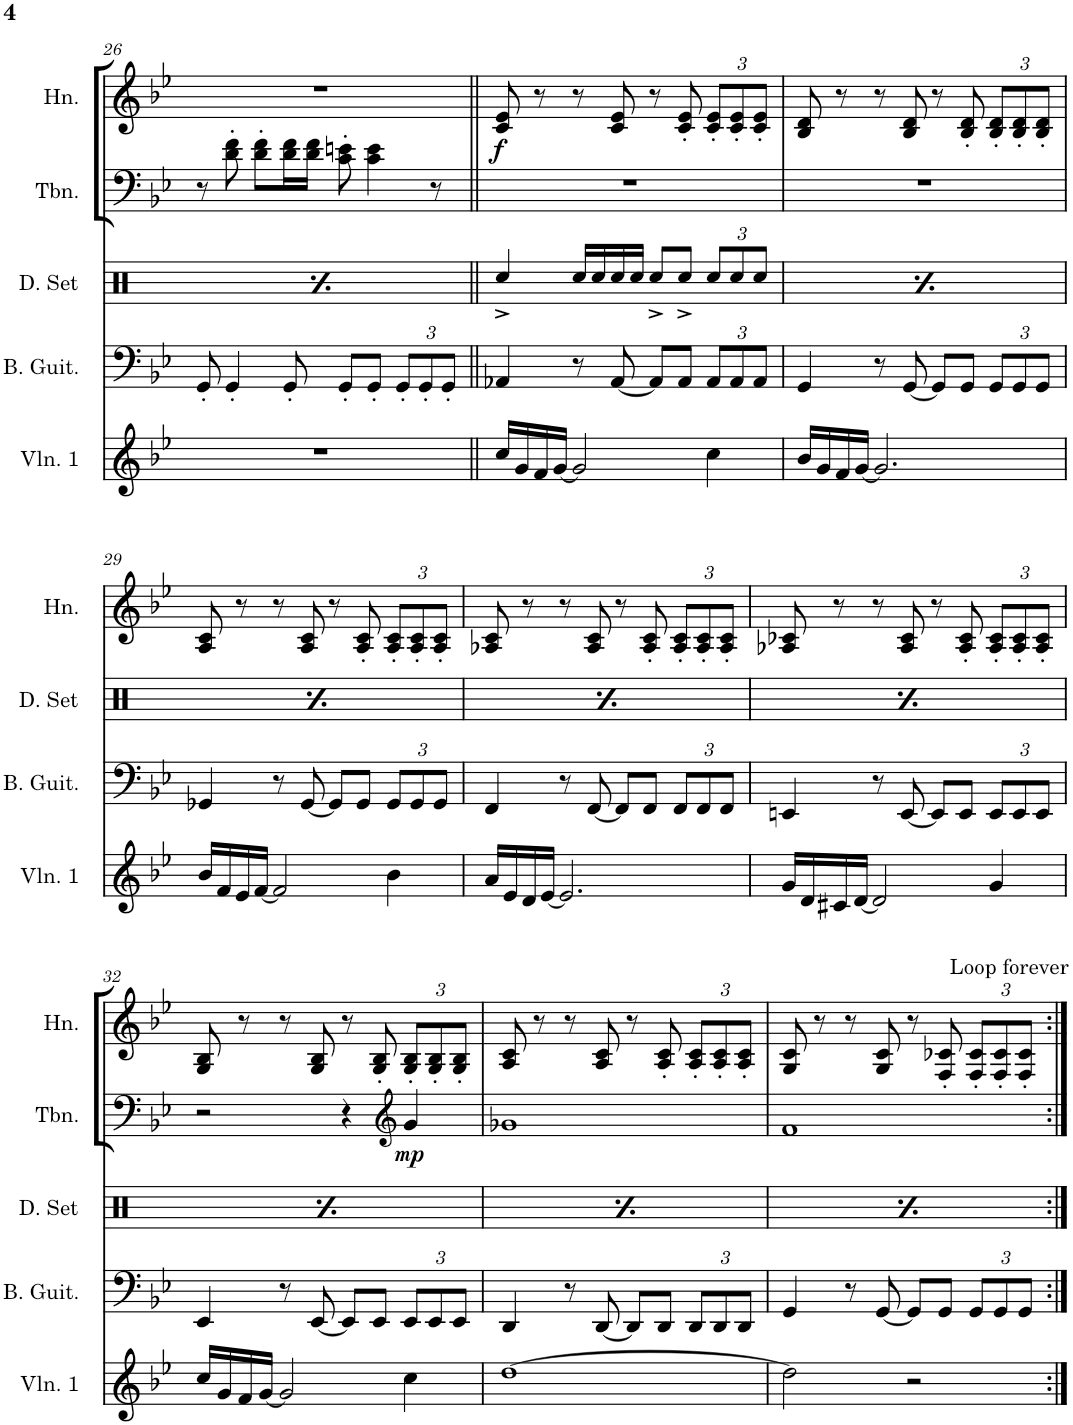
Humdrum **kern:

**kern	**kern	**kern	**kern	**kern	**dynam	**kern	**dynam	**kern
*part7	*part6	*part5	*part4	*part3	*part3	*part2	*part2	*part1
*staff7	*staff6	*staff5	*staff4	*staff3	*staff3	*staff2	*staff2	*staff1
*I"Violin 3	*I"Violin 1	*I"Bass Guitar	*I"Drumset	*I"Trombone	*	*I"Horn	*	*I"Flute
*I'Vln. 3	*I'Vln. 1	*I'B. Guit.	*I'D. Set	*I'Tbn.	*	*I'Hn.	*	*I'Fl.
!!LO:PB:g=z
*clefG2	*clefG2	*clefF4	*clefX	*clefF4	*	*clefG2	*	*clefG2
*	*	*	*	*	*	*Trd4c7	*	*
*k[b-e-]	*k[b-e-]	*k[b-e-]	*k[]	*k[b-e-]	*	*k[b-e-]	*	*k[b-e-]
*M4/4	*M4/4	*M4/4	*M4/4	*M4/4	*	*M4/4	*	*M4/4
*met(c)	*met(c)	*met(c)	*met(c)	*met(c)	*	*met(c)	*	*met(c)
=26	=26	=26	=26	=26	=26	=26	=26	=26
16g]	1r	8GG'/	8Rcc^/L	8r	.	1r	.	1r
!LO:N:vis=8	!	!	!	!	!	!	!	!
8.r	.	.	.	.	.	.	.	.
.	.	4GG'/	8Rcc/	8d\' 8f\'	.	.	.	.
4r	.	.	8Rcc^/	8d\' 8f\'L	.	.	.	.
.	.	8GG'/	8Rcc/J	16d\ 16f\L	.	.	.	.
.	.	.	.	16d\ 16f\JJ	.	.	.	.
2r	.	8GG'/L	8Rcc^/L	8c\' 8en\'	.	.	.	.
.	.	8GG'/J	8Rcc/J	4c\ 4e\	.	.	.	.
*	*	*Xbrackettup	*Xbrackettup	*	*	*	*	*
.	.	12GG'/L	12Rcc/L	.	.	.	.	.
.	.	12GG'/	12Rcc/	.	.	.	.	.
.	.	.	.	8r	.	.	.	.
.	.	12GG'/J	12Rcc/J	.	.	.	.	.
=27||	=27||	=27||	=27||	=27||	=27||	=27||	=27||	=27||
!	!	!	!	!	!	!	!LO:DY:b	!
16r	16cc/LL	4AA-X/	4Rcc^/	1r	.	8c/ 8e-/	f	1r
16cc/LL	16g/	.	.	.	.	.	.	.
16g/	16f/	.	.	.	.	8r	.	.
16f/JJ	[16g/JJ	.	.	.	.	.	.	.
[16g	2g/]	8r	16Rcc/LL	.	.	8r	.	.
2g]	.	.	16Rcc/	.	.	.	.	.
.	.	[8AA-/	16Rcc/	.	.	8c/ 8e-/	.	.
.	.	.	16Rcc/JJ	.	.	.	.	.
.	.	8AA-/L]	8Rcc^/L	.	.	8r	.	.
.	.	8AA-/J	8Rcc^/J	.	.	8c/' 8e-/'	.	.
*	*	*	*	*	*	*Xbrackettup	*	*
.	4cc\	12AA-/L	12Rcc/L	.	.	12c/' 12e-/'L	.	.
[8.cc	.	.	.	.	.	.	.	.
.	.	12AA-/	12Rcc/	.	.	12c/' 12e-/'	.	.
.	.	12AA-/J	12Rcc/J	.	.	12c/' 12e-/'J	.	.
=28	=28	=28	=28	=28	=28	=28	=28	=28
16cc/LL]	16b-/LL	4GG/	4Rcc^/	1r	.	8B-/ 8d/	.	1r
16b-/J	16g/	.	.	.	.	.	.	.
16g/L	16f/	.	.	.	.	8r	.	.
16f/JJ	[16g/JJ	.	.	.	.	.	.	.
[16g/KL	2.g/]	8r	16Rcc/LL	.	.	8r	.	.
8.g/J_	.	.	16Rcc/	.	.	.	.	.
.	.	[8GG/	16Rcc/	.	.	8B-/ 8d/	.	.
.	.	.	16Rcc/JJ	.	.	.	.	.
2g_	.	8GG/L]	8Rcc^/L	.	.	8r	.	.
.	.	8GG/J	8Rcc^/J	.	.	8B-/' 8d/'	.	.
.	.	12GG/L	12Rcc/L	.	.	12B-/' 12d/'L	.	.
.	.	12GG/	12Rcc/	.	.	12B-/' 12d/'	.	.
.	.	12GG/J	12Rcc/J	.	.	12B-/' 12d/'J	.	.
!!LO:LB:g=z
=29	=29	=29	=29	=29	=29	=29	=29	=29
16g/LL]	16b-/LL	4GG-X/	4Rcc^/	1r	.	8A/ 8c/	.	1r
16b-/J	16f/	.	.	.	.	.	.	.
16f/L	16e-/	.	.	.	.	8r	.	.
16e-/JJ	[16f/JJ	.	.	.	.	.	.	.
[16f	2f/]	8r	16Rcc/LL	.	.	8r	.	.
2f]	.	.	16Rcc/	.	.	.	.	.
.	.	[8GG-/	16Rcc/	.	.	8A/ 8c/	.	.
.	.	.	16Rcc/JJ	.	.	.	.	.
.	.	8GG-/L]	8Rcc^/L	.	.	8r	.	.
.	.	8GG-/J	8Rcc^/J	.	.	8A/' 8c/'	.	.
.	4b-\	12GG-/L	12Rcc/L	.	.	12A/' 12c/'L	.	.
[8.b-	.	.	.	.	.	.	.	.
.	.	12GG-/	12Rcc/	.	.	12A/' 12c/'	.	.
.	.	12GG-/J	12Rcc/J	.	.	12A/' 12c/'J	.	.
=30	=30	=30	=30	=30	=30	=30	=30	=30
16b-/LL]	16a/LL	4FF/	4Rcc^/	1r	.	8A-X/ 8c/	.	1r
16a/J	16e-/	.	.	.	.	.	.	.
16e-/L	16d/	.	.	.	.	8r	.	.
16d/JJ	[16e-/JJ	.	.	.	.	.	.	.
[16e-/KL	2.e-/]	8r	16Rcc/LL	.	.	8r	.	.
8.e-/J_	.	.	16Rcc/	.	.	.	.	.
.	.	[8FF/	16Rcc/	.	.	8A-/ 8c/	.	.
.	.	.	16Rcc/JJ	.	.	.	.	.
2e-_	.	8FF/L]	8Rcc^/L	.	.	8r	.	.
.	.	8FF/J	8Rcc^/J	.	.	8A-/' 8c/'	.	.
.	.	12FF/L	12Rcc/L	.	.	12A-/' 12c/'L	.	.
.	.	12FF/	12Rcc/	.	.	12A-/' 12c/'	.	.
.	.	12FF/J	12Rcc/J	.	.	12A-/' 12c/'J	.	.
=31	=31	=31	=31	=31	=31	=31	=31	=31
16e-/LL]	16g/LL	4EEn/	4Rcc^/	1r	.	8A-X/ 8c-X/	.	1r
16g/J	16d/	.	.	.	.	.	.	.
16d/L	16c#X/	.	.	.	.	8r	.	.
16c#X/JJ	[16d/JJ	.	.	.	.	.	.	.
[16d	2d/]	8r	16Rcc/LL	.	.	8r	.	.
2d]	.	.	16Rcc/	.	.	.	.	.
.	.	[8EE/	16Rcc/	.	.	8A-/ 8c-/	.	.
.	.	.	16Rcc/JJ	.	.	.	.	.
.	.	8EE/L]	8Rcc^/L	.	.	8r	.	.
.	.	8EE/J	8Rcc^/J	.	.	8A-/' 8c-/'	.	.
.	4g/	12EE/L	12Rcc/L	.	.	12A-/' 12c-/'L	.	.
[8.g	.	.	.	.	.	.	.	.
.	.	12EE/	12Rcc/	.	.	12A-/' 12c-/'	.	.
.	.	12EE/J	12Rcc/J	.	.	12A-/' 12c-/'J	.	.
!!LO:LB:g=z
=32	=32	=32	=32	=32	=32	=32	=32	=32
16g/LL]	16cc/LL	4EE-/	4Rcc^/	2r	.	8G/ 8B-/	.	1r
16cc/J	16g/	.	.	.	.	.	.	.
16g/L	16f/	.	.	.	.	8r	.	.
16f/JJ	[16g/JJ	.	.	.	.	.	.	.
[16g	2g/]	8r	16Rcc/LL	.	.	8r	.	.
2g]	.	.	16Rcc/	.	.	.	.	.
.	.	[8EE-/	16Rcc/	.	.	8G/ 8B-/	.	.
.	.	.	16Rcc/JJ	.	.	.	.	.
.	.	8EE-/L]	8Rcc^/L	4r	.	8r	.	.
.	.	8EE-/J	8Rcc^/J	.	.	8G/' 8B-/'	.	.
*	*	*	*	*clefG2	*	*	*	*
!	!	!	!	!	!LO:DY:b	!	!	!
.	4cc\	12EE-/L	12Rcc/L	4g/	mp	12G/' 12B-/'L	.	.
[8.cc	.	.	.	.	.	.	.	.
.	.	12EE-/	12Rcc/	.	.	12G/' 12B-/'	.	.
.	.	12EE-/J	12Rcc/J	.	.	12G/' 12B-/'J	.	.
=33	=33	=33	=33	=33	=33	=33	=33	=33
16cc]	[1dd	4DD/	4Rcc^/	1g-X	.	8A/ 8c/	.	1r
[2...dd	.	.	.	.	.	.	.	.
.	.	.	.	.	.	8r	.	.
.	.	8r	16Rcc/LL	.	.	8r	.	.
.	.	.	16Rcc/	.	.	.	.	.
.	.	[8DD/	16Rcc/	.	.	8A/ 8c/	.	.
.	.	.	16Rcc/JJ	.	.	.	.	.
.	.	8DD/L]	8Rcc^/L	.	.	8r	.	.
.	.	8DD/J	8Rcc^/J	.	.	8A/' 8c/'	.	.
.	.	12DD/L	12Rcc/L	.	.	12A/' 12c/'L	.	.
.	.	12DD/	12Rcc/	.	.	12A/' 12c/'	.	.
.	.	12DD/J	12Rcc/J	.	.	12A/' 12c/'J	.	.
=34	=34	=34	=34	=34	=34	=34	=34	=34
*	*	*	*	*	*	*	*	*^
16dd_	2dd\]	4GG/	4Rcc^/	1f	.	8G/ 8c/	.	1r	2ryy
2dd]	.	.	.	.	.	.	.	.	.
.	.	.	.	.	.	8r	.	.	.
.	.	8r	16Rcc/LL	.	.	8r	.	.	.
.	.	.	16Rcc/	.	.	.	.	.	.
.	.	[8GG/	16Rcc/	.	.	8G/ 8c/	.	.	.
.	.	.	16Rcc/JJ	.	.	.	.	.	.
.	2r	8GG/L]	8Rcc^/L	.	.	8r	.	.	8ryy
16r	.	.	.	.	.	.	.	.	.
!	!	!	!	!	!	!	!	!	!LO:TX:a:t=Loop forever
8r	.	8GG/J	8Rcc^/J	.	.	8F/' 8c-X/'	.	.	4.ryy
4r	.	12GG/L	12Rcc/L	.	.	12F/' 12c-/'L	.	.	.
.	.	12GG/	12Rcc/	.	.	12F/' 12c-/'	.	.	.
.	.	12GG/J	12Rcc/J	.	.	12F/' 12c-/'J	.	.	.
*	*	*	*	*	*	*	*	*v	*v
=:|!	=:|!	=:|!	=:|!	=:|!	=:|!	=:|!	=:|!	=:|!
*-	*-	*-	*-	*-	*-	*-	*-	*-
